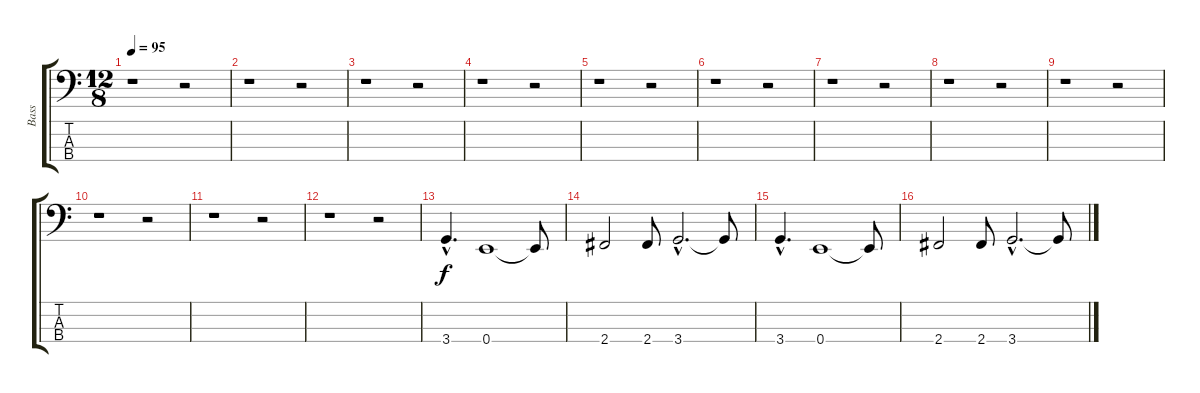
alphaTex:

\track ("Bass" "Bass") {instrument electricbasspick}
\staff {score tabs}
\tuning (G2 D2 A1 E1) {hide}
\ts (12 8)
\tempo 95
\clef f4
\ks c
r.1{dy f} r.2 |
r.1 r.2 |
r.1 r.2 |
r.1 r.2 |
r.1 r.2 |
r.1 r.2 |
r.1 r.2 |
r.1 r.2 |
r.1 r.2 |
r.1 r.2 |
r.1 r.2 |
r.1 r.2 |
3.4{hac}.4{d} 0.4.1 0.4{t}.8 |
2.4.2 2.4.8 3.4{hac}.2{d} 3.4{t}.8 |
3.4{hac}.4{d} 0.4.1 0.4{t}.8 |
2.4.2 2.4.8 3.4{hac}.2{d} 3.4{t}.8
